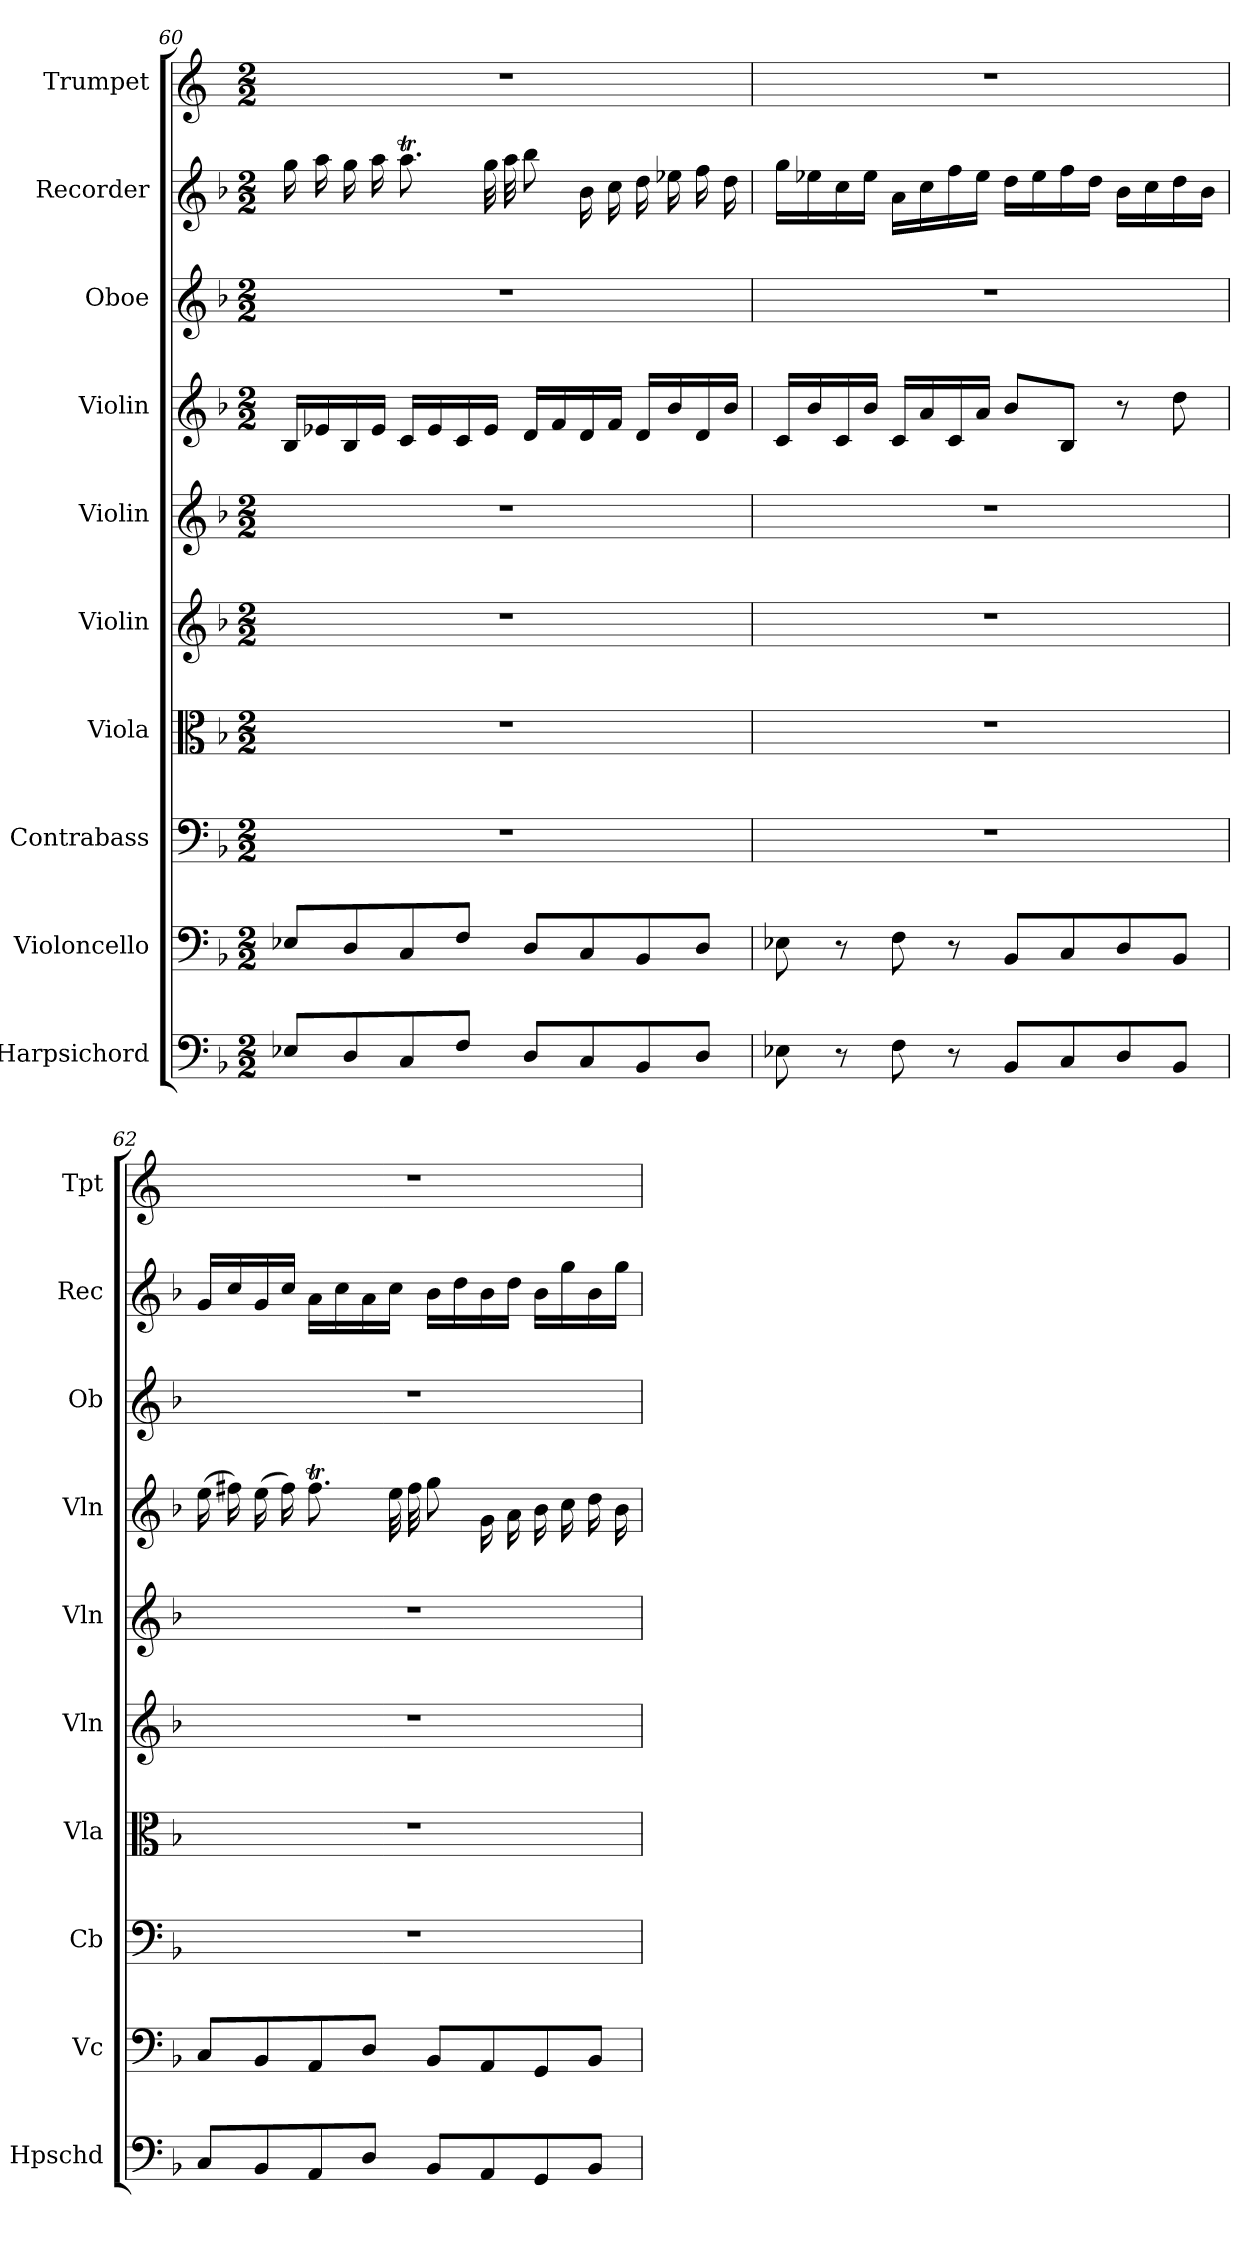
**kern	**kern	**kern	**kern	**kern	**kern	**kern	**kern	**kern	**kern
*part10	*part9	*part8	*part7	*part6	*part5	*part4	*part3	*part2	*part1
*staff10	*staff9	*staff8	*staff7	*staff6	*staff5	*staff4	*staff3	*staff2	*staff1
*I"Harpsichord	*I"Violoncello	*I"Contrabass	*I"Viola	*I"Violin	*I"Violin	*I"Violin	*I"Oboe	*I"Recorder	*I"Trumpet
*I'Hpschd	*I'Vc	*I'Cb	*I'Vla	*I'Vln	*I'Vln	*I'Vln	*I'Ob	*I'Rec	*I'Tpt
*clefF4	*clefF4	*clefF4	*clefC3	*clefG2	*clefG2	*clefG2	*clefG2	*clefG2	*clefG2
*	*	*ITrd7c12	*	*	*	*	*	*	*ITrd1c2
*k[b-]	*k[b-]	*k[b-]	*k[b-]	*k[b-]	*k[b-]	*k[b-]	*k[b-]	*k[b-]	*k[b-e-]
*F:	*F:	*F:	*F:	*F:	*F:	*F:	*F:	*F:	*B-:
*M2/2	*M2/2	*M2/2	*M2/2	*M2/2	*M2/2	*M2/2	*M2/2	*M2/2	*M2/2
=60	=60	=60	=60	=60	=60	=60	=60	=60	=60
8E-X/L	8E-X/L	1r	1r	1r	1r	16B-/LL	1r	16gg\	1r
.	.	.	.	.	.	16e-X/	.	16aa\	.
8D/	8D/	.	.	.	.	16B-/	.	16gg\	.
.	.	.	.	.	.	16e-/JJ	.	16aa\	.
8C/	8C/	.	.	.	.	16c/LL	.	8.aat\	.
.	.	.	.	.	.	16e-/	.	.	.
8F/J	8F/J	.	.	.	.	16c/	.	.	.
.	.	.	.	.	.	16e-/JJ	.	32gg\	.
.	.	.	.	.	.	.	.	32aa\	.
8D/L	8D/L	.	.	.	.	16d/LL	.	8bb-\	.
.	.	.	.	.	.	16f/	.	.	.
8C/	8C/	.	.	.	.	16d/	.	16b-\	.
.	.	.	.	.	.	16f/JJ	.	16cc\	.
8BB-/	8BB-/	.	.	.	.	16d/LL	.	16dd\	.
.	.	.	.	.	.	16b-/	.	16ee-X\	.
8D/J	8D/J	.	.	.	.	16d/	.	16ff\	.
.	.	.	.	.	.	16b-/JJ	.	16dd\	.
=61	=61	=61	=61	=61	=61	=61	=61	=61	=61
8E-X\	8E-X\	1r	1r	1r	1r	16c/LL	1r	16gg\LL	1r
.	.	.	.	.	.	16b-/	.	16ee-X\	.
8r	8r	.	.	.	.	16c/	.	16cc\	.
.	.	.	.	.	.	16b-/JJ	.	16ee-\JJ	.
8F\	8F\	.	.	.	.	16c/LL	.	16a\LL	.
.	.	.	.	.	.	16a/	.	16cc\	.
8r	8r	.	.	.	.	16c/	.	16ff\	.
.	.	.	.	.	.	16a/JJ	.	16ee-\JJ	.
8BB-/L	8BB-/L	.	.	.	.	8b-/L	.	16dd\LL	.
.	.	.	.	.	.	.	.	16ee-\	.
8C/	8C/	.	.	.	.	8B-/J	.	16ff\	.
.	.	.	.	.	.	.	.	16dd\JJ	.
8D/	8D/	.	.	.	.	8r	.	16b-\LL	.
.	.	.	.	.	.	.	.	16cc\	.
8BB-/J	8BB-/J	.	.	.	.	8dd\	.	16dd\	.
.	.	.	.	.	.	.	.	16b-\JJ	.
=62	=62	=62	=62	=62	=62	=62	=62	=62	=62
8C/L	8C/L	1r	1r	1r	1r	(16ee\	1r	16g/LL	1r
.	.	.	.	.	.	16ff#X\)	.	16cc/	.
8BB-/	8BB-/	.	.	.	.	(16ee\	.	16g/	.
.	.	.	.	.	.	16ff#\)	.	16cc/JJ	.
8AA/	8AA/	.	.	.	.	8.ff#t\	.	16a\LL	.
.	.	.	.	.	.	.	.	16cc\	.
8D/J	8D/J	.	.	.	.	.	.	16a\	.
.	.	.	.	.	.	32ee\	.	16cc\JJ	.
.	.	.	.	.	.	32ff#\	.	.	.
8BB-/L	8BB-/L	.	.	.	.	8gg\	.	16b-\LL	.
.	.	.	.	.	.	.	.	16dd\	.
8AA/	8AA/	.	.	.	.	16g\	.	16b-\	.
.	.	.	.	.	.	16a\	.	16dd\JJ	.
8GG/	8GG/	.	.	.	.	16b-\	.	16b-\LL	.
.	.	.	.	.	.	16cc\	.	16gg\	.
8BB-/J	8BB-/J	.	.	.	.	16dd\	.	16b-\	.
.	.	.	.	.	.	16b-\	.	16gg\JJ	.
=	=	=	=	=	=	=	=	=	=
*-	*-	*-	*-	*-	*-	*-	*-	*-	*-
